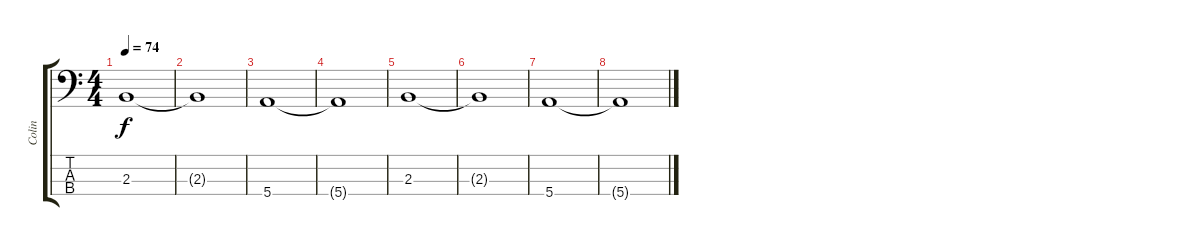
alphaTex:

\track ("Colin" "Colin") {instrument electricbassfinger}
\staff {score tabs}
\tuning (G2 D2 A1 E1) {hide}
\ts (4 4)
\tempo 74
\clef f4
\ks c
2.3.1{dy f} |
2.3{t}.1 |
5.4.1 |
5.4{t}.1 |
2.3.1 |
2.3{t}.1 |
5.4.1 |
5.4{t}.1
